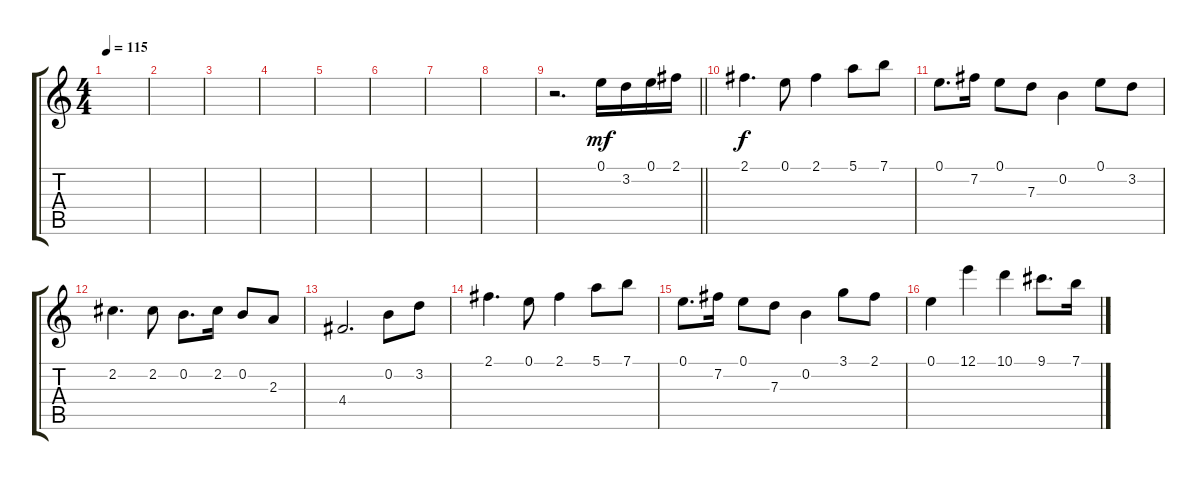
\track "" {instrument electricguitarjazz}
\staff {score tabs}
\tuning (E4 B3 G3 D3 A2 E2) {hide}
\ts (4 4)
\tempo 115
\clef g2
\ks c
|
|
|
|
|
|
|
|
\barLineRight lightlight
r.2{d} 0.1.16{dy mf} 3.2.16 0.1.16 2.1.16 |
\section ("" "")
2.1.4{d dy f} 0.1.8 2.1.4 5.1.8 7.1.8 |
0.1.8{d} 7.2.16 0.1.8 7.3.8 0.2.4 0.1.8 3.2.8 |
2.2.4{d} 2.2.8 0.2.8{d} 2.2.16 0.2.8 2.3.8 |
4.4.2{d} 0.2.8 3.2.8 |
2.1.4{d} 0.1.8 2.1.4 5.1.8 7.1.8 |
0.1.8{d} 7.2.16 0.1.8 7.3.8 0.2.4 3.1.8 2.1.8 |
0.1.4 12.1.4 10.1.4 9.1.8{d} 7.1.16
